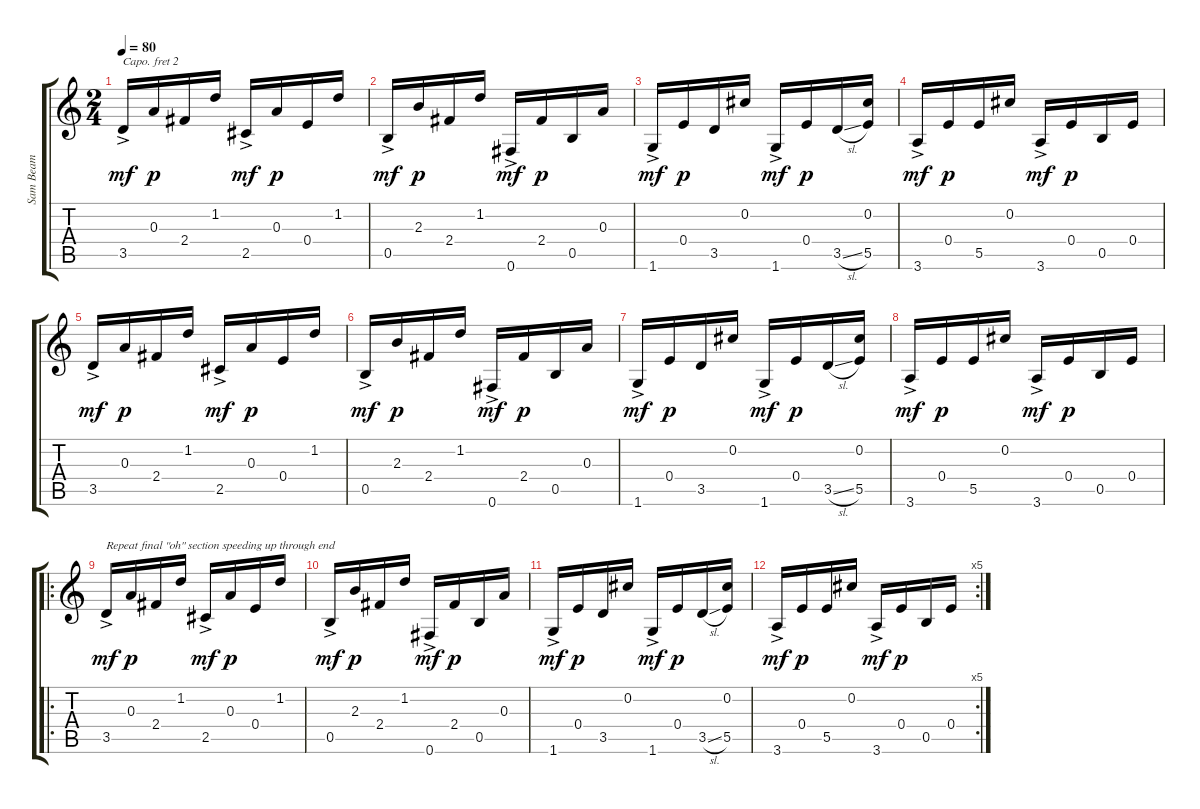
\track ("Sam Beam" "Sam Beam") {instrument acousticguitarnylon}
\staff {score tabs}
\capo 2
\tuning (E4 B3 G3 D3 A2 E2) {hide}
\ts (2 4)
\tempo 80
\clef g2
\ks c
3.5{ac}.16{dy mf} 0.3.16{dy p} 2.4.16 1.2.16 2.5{ac}.16{dy mf} 0.3.16{dy p} 0.4.16 1.2.16 |
0.5{ac}.16{dy mf} 2.3.16{dy p} 2.4.16 1.2.16 0.6{ac}.16{dy mf} 2.4.16{dy p} 0.5.16 0.3.16 |
1.6{ac}.16{dy mf} 0.4.16{dy p} 3.5.16 0.2.16 1.6{ac}.16{dy mf} 0.4.16{dy p} 3.5{sl}.16 (0.2 5.5).16 |
3.6{ac}.16{dy mf} 0.4.16{dy p} 5.5.16 0.2.16 3.6{ac}.16{dy mf} 0.4.16{dy p} 0.5.16 0.4.16 |
3.5{ac}.16{dy mf} 0.3.16{dy p} 2.4.16 1.2.16 2.5{ac}.16{dy mf} 0.3.16{dy p} 0.4.16 1.2.16 |
0.5{ac}.16{dy mf} 2.3.16{dy p} 2.4.16 1.2.16 0.6{ac}.16{dy mf} 2.4.16{dy p} 0.5.16 0.3.16 |
1.6{ac}.16{dy mf} 0.4.16{dy p} 3.5.16 0.2.16 1.6{ac}.16{dy mf} 0.4.16{dy p} 3.5{sl}.16 (0.2 5.5).16 |
3.6{ac}.16{dy mf} 0.4.16{dy p} 5.5.16 0.2.16 3.6{ac}.16{dy mf} 0.4.16{dy p} 0.5.16 0.4.16 |
\ro
3.5{ac}.16{txt "Repeat final \"oh\" section speeding up through end" dy mf} 0.3.16{dy p} 2.4.16 1.2.16 2.5{ac}.16{dy mf} 0.3.16{dy p} 0.4.16 1.2.16 |
0.5{ac}.16{dy mf} 2.3.16{dy p} 2.4.16 1.2.16 0.6{ac}.16{dy mf} 2.4.16{dy p} 0.5.16 0.3.16 |
1.6{ac}.16{dy mf} 0.4.16{dy p} 3.5.16 0.2.16 1.6{ac}.16{dy mf} 0.4.16{dy p} 3.5{sl}.16 (0.2 5.5).16 |
\rc 5
3.6{ac}.16{dy mf} 0.4.16{dy p} 5.5.16 0.2.16 3.6{ac}.16{dy mf} 0.4.16{dy p} 0.5.16 0.4.16
